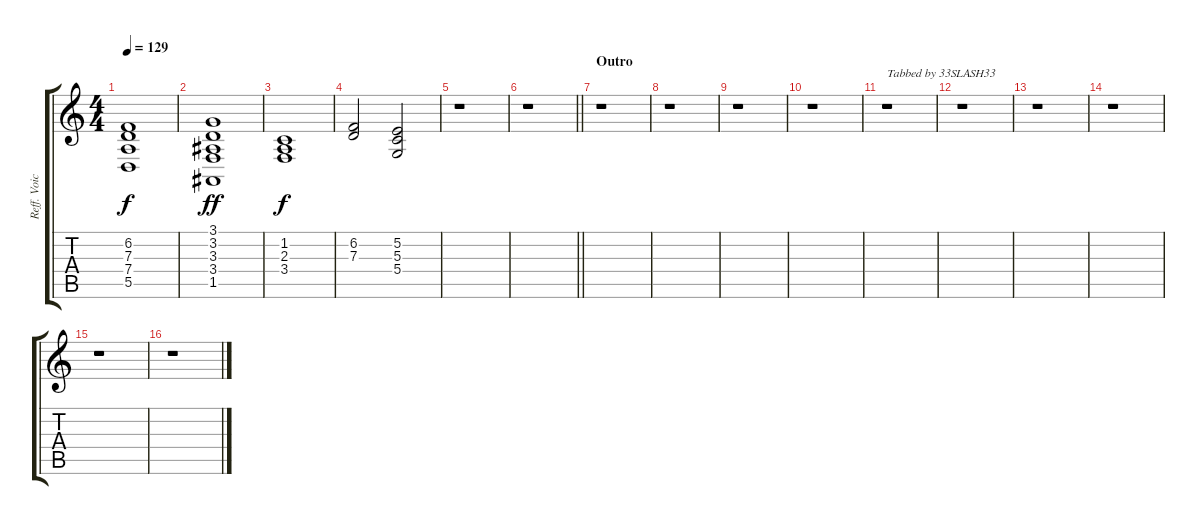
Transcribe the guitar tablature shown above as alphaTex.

\track ("Reff. Voices " "Reff. Voic") {instrument choiraahs}
\staff {score tabs}
\tuning (E4 B3 G3 D3 A2 E2) {hide}
\ts (4 4)
\tempo 129
\clef g2
\ks c
(6.2 7.3 7.4 5.5).1{dy f} |
(3.1 3.2 3.3 3.4 1.5).1{dy ff} |
(1.2 2.3 3.4).1{dy f} |
(6.2 7.3).2 (5.2 5.3 5.4).2 |
r.1 |
\barLineRight lightlight
r.1 |
\section ("" "Outro")
r.1 |
r.1 |
r.1 |
r.1 |
r.1{txt "Tabbed by 33SLASH33"} |
r.1 |
r.1 |
r.1 |
r.1 |
r.1
